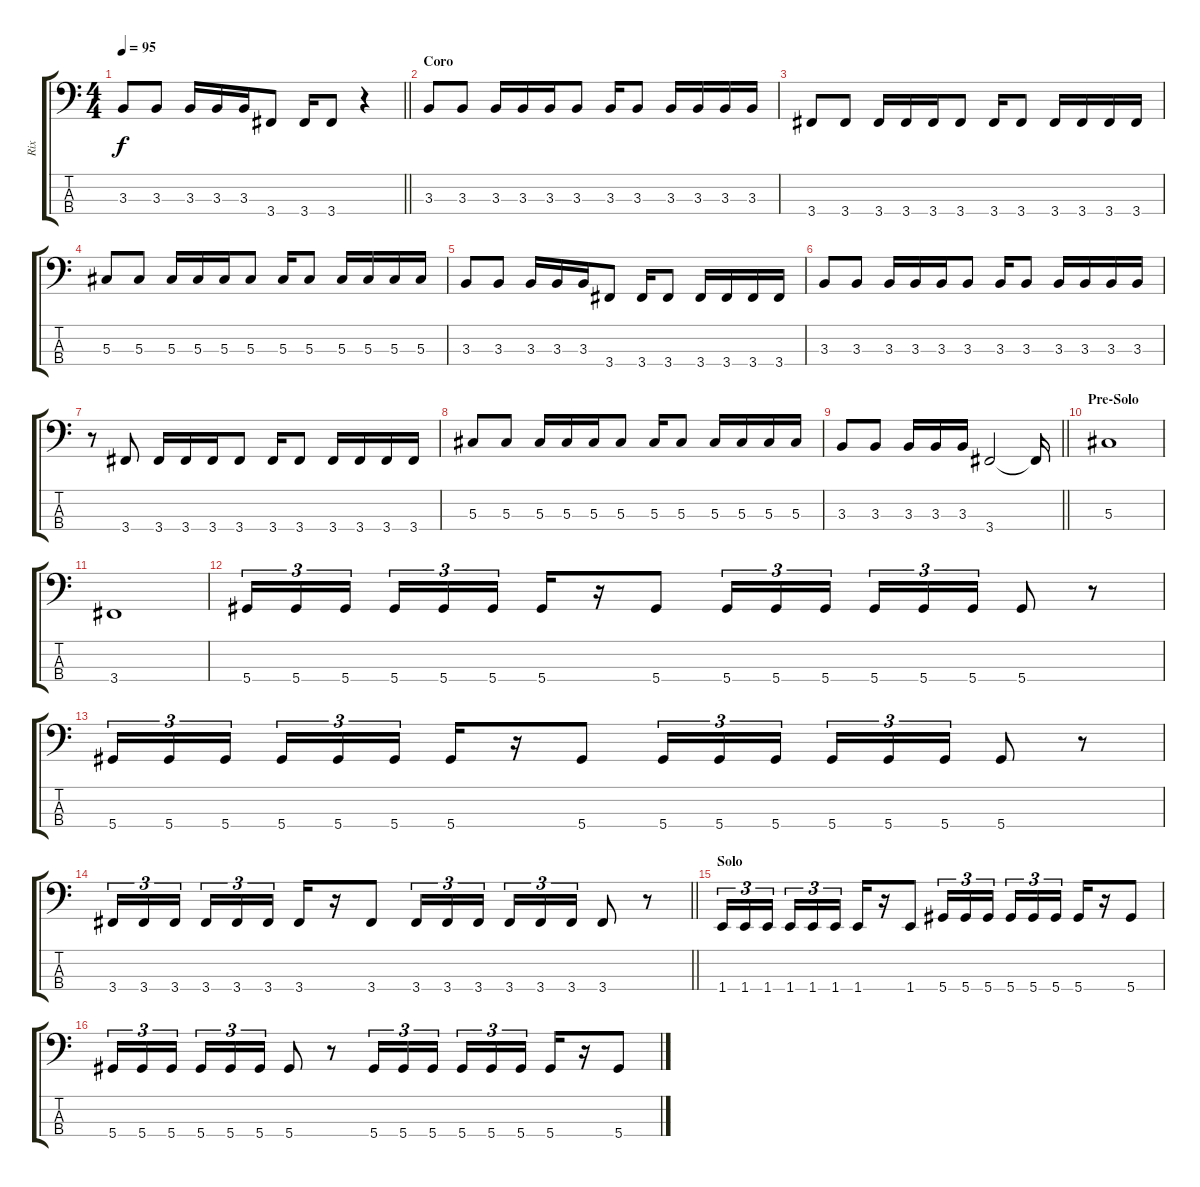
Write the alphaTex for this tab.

\track ("Rix" "Rix") {instrument electricbasspick}
\staff {score tabs}
\tuning (Gb2 Db2 Ab1 Eb1) {hide}
\ts (4 4)
\tempo 95
\clef f4
\barLineRight lightlight
\ks c
3.3.8{dy f} 3.3.8 3.3.16 3.3.16 3.3.16 3.4.8 3.4.16 3.4.8 r.4 |
\section ("" "Coro")
3.3.8 3.3.8 3.3.16 3.3.16 3.3.16 3.3.8 3.3.16 3.3.8 3.3.16 3.3.16 3.3.16 3.3.16 |
3.4.8 3.4.8 3.4.16 3.4.16 3.4.16 3.4.8 3.4.16 3.4.8 3.4.16 3.4.16 3.4.16 3.4.16 |
5.3.8 5.3.8 5.3.16 5.3.16 5.3.16 5.3.8 5.3.16 5.3.8 5.3.16 5.3.16 5.3.16 5.3.16 |
3.3.8 3.3.8 3.3.16 3.3.16 3.3.16 3.4.8 3.4.16 3.4.8 3.4.16 3.4.16 3.4.16 3.4.16 |
3.3.8 3.3.8 3.3.16 3.3.16 3.3.16 3.3.8 3.3.16 3.3.8 3.3.16 3.3.16 3.3.16 3.3.16 |
r.8 3.4.8 3.4.16 3.4.16 3.4.16 3.4.8 3.4.16 3.4.8 3.4.16 3.4.16 3.4.16 3.4.16 |
5.3.8 5.3.8 5.3.16 5.3.16 5.3.16 5.3.8 5.3.16 5.3.8 5.3.16 5.3.16 5.3.16 5.3.16 |
\barLineRight lightlight
3.3.8 3.3.8 3.3.16 3.3.16 3.3.16 3.4.2 3.4{t}.16 |
\section ("" "Pre-Solo")
5.3.1 |
3.4.1 |
5.4.16{tu (3 2)} 5.4.16{tu (3 2)} 5.4.16{tu (3 2)} 5.4.16{tu (3 2)} 5.4.16{tu (3 2)} 5.4.16{tu (3 2)} 5.4.16 r.16 5.4.8 5.4.16{tu (3 2)} 5.4.16{tu (3 2)} 5.4.16{tu (3 2)} 5.4.16{tu (3 2)} 5.4.16{tu (3 2)} 5.4.16{tu (3 2)} 5.4.8 r.8 |
5.4.16{tu (3 2)} 5.4.16{tu (3 2)} 5.4.16{tu (3 2)} 5.4.16{tu (3 2)} 5.4.16{tu (3 2)} 5.4.16{tu (3 2)} 5.4.16 r.16 5.4.8 5.4.16{tu (3 2)} 5.4.16{tu (3 2)} 5.4.16{tu (3 2)} 5.4.16{tu (3 2)} 5.4.16{tu (3 2)} 5.4.16{tu (3 2)} 5.4.8 r.8 |
\barLineRight lightlight
3.4.16{tu (3 2)} 3.4.16{tu (3 2)} 3.4.16{tu (3 2)} 3.4.16{tu (3 2)} 3.4.16{tu (3 2)} 3.4.16{tu (3 2)} 3.4.16 r.16 3.4.8 3.4.16{tu (3 2)} 3.4.16{tu (3 2)} 3.4.16{tu (3 2)} 3.4.16{tu (3 2)} 3.4.16{tu (3 2)} 3.4.16{tu (3 2)} 3.4.8 r.8 |
\section ("" "Solo")
1.4.16{tu (3 2)} 1.4.16{tu (3 2)} 1.4.16{tu (3 2)} 1.4.16{tu (3 2)} 1.4.16{tu (3 2)} 1.4.16{tu (3 2)} 1.4.16 r.16 1.4.8 5.4.16{tu (3 2)} 5.4.16{tu (3 2)} 5.4.16{tu (3 2)} 5.4.16{tu (3 2)} 5.4.16{tu (3 2)} 5.4.16{tu (3 2)} 5.4.16 r.16 5.4.8 |
5.4.16{tu (3 2)} 5.4.16{tu (3 2)} 5.4.16{tu (3 2)} 5.4.16{tu (3 2)} 5.4.16{tu (3 2)} 5.4.16{tu (3 2)} 5.4.8 r.8 5.4.16{tu (3 2)} 5.4.16{tu (3 2)} 5.4.16{tu (3 2)} 5.4.16{tu (3 2)} 5.4.16{tu (3 2)} 5.4.16{tu (3 2)} 5.4.16 r.16 5.4.8
